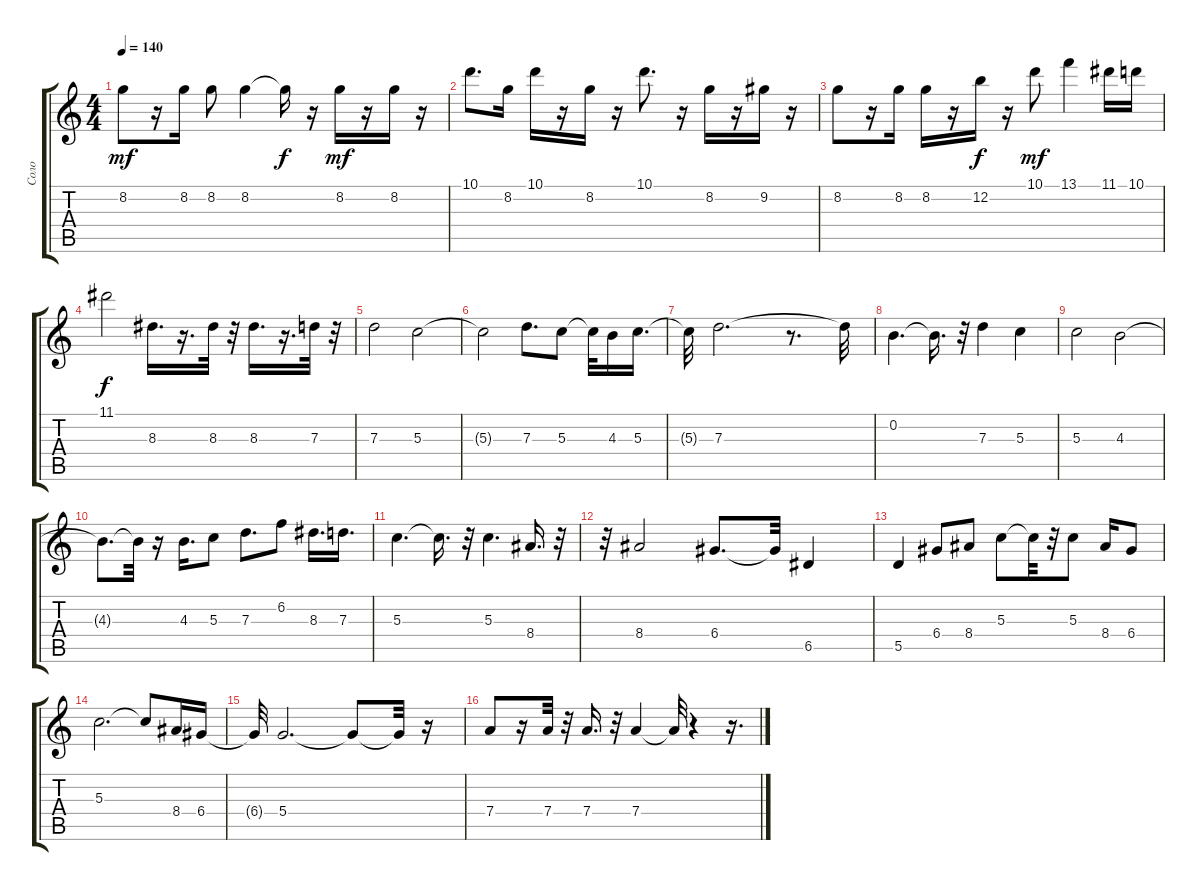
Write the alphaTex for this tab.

\track ("Соло" "Соло") {instrument distortionguitar}
\staff {score tabs}
\tuning (E4 B3 G3 D3 A2 E2) {hide}
\ts (4 4)
\tempo 140
\clef g2
\ks c
8.2.8{dy mf} r.16 8.2.16 8.2.8 8.2.4 8.2{t}.16{dy f} r.16 8.2.16{dy mf} r.16 8.2.16 r.16 |
10.1.8{d} 8.2.16 10.1.16 r.16 8.2.16 r.16 10.1.8{d} r.16 8.2.16 r.16 9.2.16 r.16 |
8.2.8 r.16 8.2.16 8.2.16 r.16 12.2.16{dy f} r.16 10.1.8{dy mf} 13.1.4 11.1.16 10.1.16 |
11.1.2{dy f} 8.3.16{d} r.16{d} 8.3.32 r.32 8.3.16{d} r.16{d} 7.3.32 r.32 |
7.3.2 5.3.2 |
5.3{t}.2 7.3.8{d} 5.3.8 5.3{t}.32 4.3.16 5.3.16{d} |
5.3{t}.32 7.3.2{d} r.8{d} 7.3{t}.32 |
0.2.4{d} 0.2{t}.16{d} r.32 7.3.4 5.3.4 |
5.3.2 4.3.2 |
4.3{t}.8{d} 4.3{t}.32 r.16 4.3.16{d} 5.3.8 7.3.8{d} 6.2.8 8.3.16{d} 7.3.16{d} |
5.3.4{d} 5.3{t}.16{d} r.32 5.3.4{d} 8.4.16{d} r.32 |
r.32 8.4.2 6.4.8{d} 6.4{t}.32 6.5.4 |
5.5.4 6.4.8 8.4.8 5.3.8 5.3{t}.32 r.32 5.3.8 8.4.16 6.4.8 |
5.3.2{d} 5.3{t}.8 8.4.16 6.4.16 |
6.4{t}.32 5.4.2{d} 5.4{t}.8 5.4{t}.32 r.16 |
7.4.8 r.16 7.4.32 r.32 7.4.16{d} r.32 7.4.4 7.4{t}.32 r.4 r.16{d}
